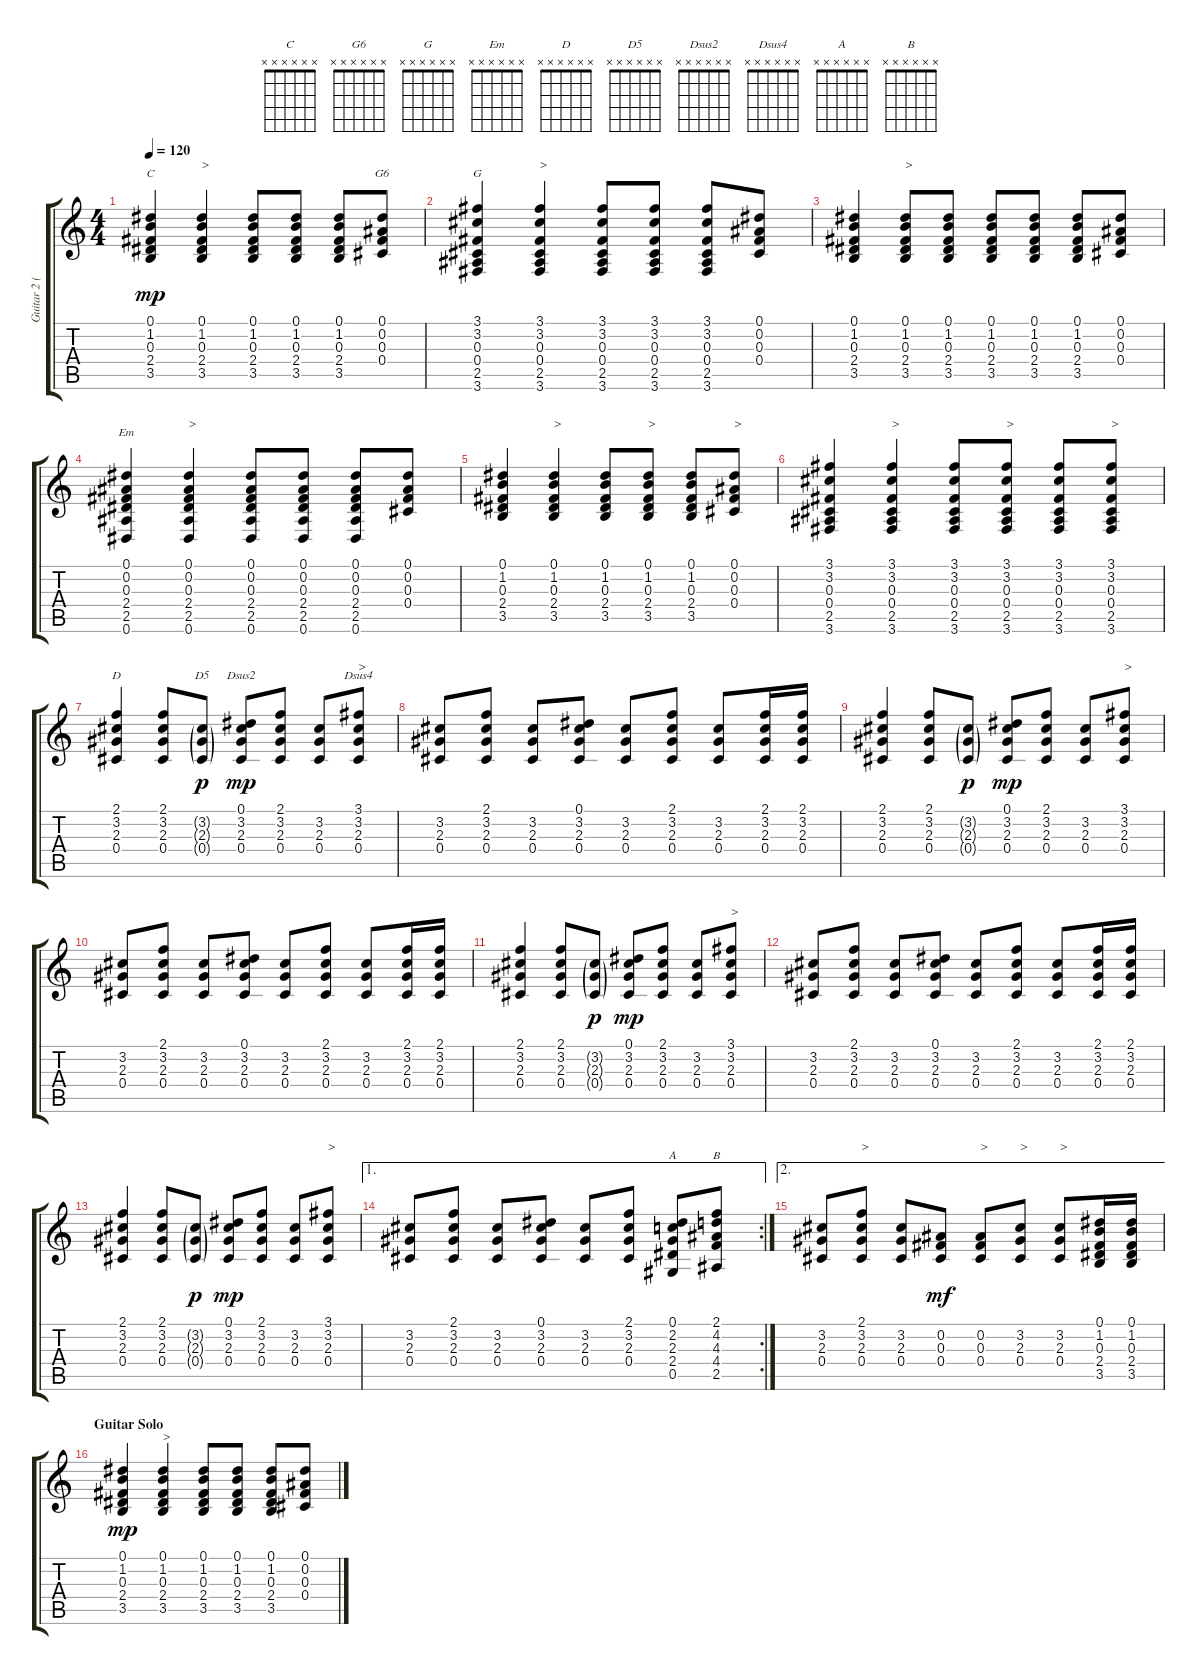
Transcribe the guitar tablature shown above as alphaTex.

\track ("Guitar 2 (Izzy)" "Guitar 2 (") {instrument acousticguitarsteel}
\staff {score tabs}
\tuning (Eb4 Bb3 Gb3 Db3 Ab2 Eb2) {hide}
\chord ("C" x x x x x x) {firstfret 0}
\chord ("G6" x x x x x x) {firstfret 0}
\chord ("G" x x x x x x) {firstfret 0}
\chord ("Em" x x x x x x) {firstfret 0}
\chord ("D" x x x x x x) {firstfret 0}
\chord ("D5" x x x x x x) {firstfret 0}
\chord ("Dsus2" x x x x x x) {firstfret 0}
\chord ("Dsus4" x x x x x x) {firstfret 0}
\chord ("A" x x x x x x) {firstfret 0}
\chord ("B" x x x x x x) {firstfret 0}
\ts (4 4)
\tempo 120
\clef g2
\ks c
(0.1 1.2 0.3 2.4 3.5).4{ch "C" dy mp} (0.1 1.2 0.3 2.4 3.5).4{txt ">"} (0.1 1.2 0.3 2.4 3.5).8 (0.1 1.2 0.3 2.4 3.5).8 (0.1 1.2 0.3 2.4 3.5).8 (0.1 0.2 0.3 0.4).8{ch "G6"} |
(3.1 3.2 0.3 0.4 2.5 3.6).4{ch "G"} (3.1 3.2 0.3 0.4 2.5 3.6).4{txt ">"} (3.1 3.2 0.3 0.4 2.5 3.6).8 (3.1 3.2 0.3 0.4 2.5 3.6).8 (3.1 3.2 0.3 0.4 2.5 3.6).8 (0.1 0.2 0.3 0.4).8 |
(0.1 1.2 0.3 2.4 3.5).4 (0.1 1.2 0.3 2.4 3.5).8{txt ">"} (0.1 1.2 0.3 2.4 3.5).8 (0.1 1.2 0.3 2.4 3.5).8 (0.1 1.2 0.3 2.4 3.5).8 (0.1 1.2 0.3 2.4 3.5).8 (0.1 0.2 0.3 0.4).8 |
(0.1 0.2 0.3 2.4 2.5 0.6).4{ch "Em"} (0.1 0.2 0.3 2.4 2.5 0.6).4{txt ">"} (0.1 0.2 0.3 2.4 2.5 0.6).8 (0.1 0.2 0.3 2.4 2.5 0.6).8 (0.1 0.2 0.3 2.4 2.5 0.6).8 (0.1 0.2 0.3 0.4).8 |
(0.1 1.2 0.3 2.4 3.5).4 (0.1 1.2 0.3 2.4 3.5).4{txt ">"} (0.1 1.2 0.3 2.4 3.5).8 (0.1 1.2 0.3 2.4 3.5).8{txt ">"} (0.1 1.2 0.3 2.4 3.5).8 (0.1 0.2 0.3 0.4).8{txt ">"} |
(3.1 3.2 0.3 0.4 2.5 3.6).4 (3.1 3.2 0.3 0.4 2.5 3.6).4{txt ">"} (3.1 3.2 0.3 0.4 2.5 3.6).8 (3.1 3.2 0.3 0.4 2.5 3.6).8{txt ">"} (3.1 3.2 0.3 0.4 2.5 3.6).8 (3.1 3.2 0.3 0.4 2.5 3.6).8{txt ">"} |
(2.1 3.2 2.3 0.4).4{ch "D"} (2.1 3.2 2.3 0.4).8 (3.2{g} 2.3{g} 0.4{g}).8{ch "D5" dy p} (0.1 3.2 2.3 0.4).8{ch "Dsus2" dy mp} (2.1 3.2 2.3 0.4).8 (3.2 2.3 0.4).8 (3.1 3.2 2.3 0.4).8{ch "Dsus4" txt ">"} |
(3.2 2.3 0.4).8 (2.1 3.2 2.3 0.4).8 (3.2 2.3 0.4).8 (0.1 3.2 2.3 0.4).8 (3.2 2.3 0.4).8 (2.1 3.2 2.3 0.4).8 (3.2 2.3 0.4).8 (2.1 3.2 2.3 0.4).16 (2.1 3.2 2.3 0.4).16 |
(2.1 3.2 2.3 0.4).4 (2.1 3.2 2.3 0.4).8 (3.2{g} 2.3{g} 0.4{g}).8{dy p} (0.1 3.2 2.3 0.4).8{dy mp} (2.1 3.2 2.3 0.4).8 (3.2 2.3 0.4).8 (3.1 3.2 2.3 0.4).8{txt ">"} |
(3.2 2.3 0.4).8 (2.1 3.2 2.3 0.4).8 (3.2 2.3 0.4).8 (0.1 3.2 2.3 0.4).8 (3.2 2.3 0.4).8 (2.1 3.2 2.3 0.4).8 (3.2 2.3 0.4).8 (2.1 3.2 2.3 0.4).16 (2.1 3.2 2.3 0.4).16 |
(2.1 3.2 2.3 0.4).4 (2.1 3.2 2.3 0.4).8 (3.2{g} 2.3{g} 0.4{g}).8{dy p} (0.1 3.2 2.3 0.4).8{dy mp} (2.1 3.2 2.3 0.4).8 (3.2 2.3 0.4).8 (3.1 3.2 2.3 0.4).8{txt ">"} |
(3.2 2.3 0.4).8 (2.1 3.2 2.3 0.4).8 (3.2 2.3 0.4).8 (0.1 3.2 2.3 0.4).8 (3.2 2.3 0.4).8 (2.1 3.2 2.3 0.4).8 (3.2 2.3 0.4).8 (2.1 3.2 2.3 0.4).16 (2.1 3.2 2.3 0.4).16 |
(2.1 3.2 2.3 0.4).4 (2.1 3.2 2.3 0.4).8 (3.2{g} 2.3{g} 0.4{g}).8{dy p} (0.1 3.2 2.3 0.4).8{dy mp} (2.1 3.2 2.3 0.4).8 (3.2 2.3 0.4).8 (3.1 3.2 2.3 0.4).8{txt ">"} |
\ae 1
\rc 2
(3.2 2.3 0.4).8 (2.1 3.2 2.3 0.4).8 (3.2 2.3 0.4).8 (0.1 3.2 2.3 0.4).8 (3.2 2.3 0.4).8 (2.1 3.2 2.3 0.4).8 (0.1 2.2 2.3 2.4 0.5).8{ch "A"} (2.1 4.2 4.3 4.4 2.5).8{ch "B"} |
\ae 2
(3.2 2.3 0.4).8 (2.1 3.2 2.3 0.4).8{txt ">"} (3.2 2.3 0.4).8 (0.2 0.3 0.4).8{dy mf} (0.2 0.3 0.4).8{txt ">"} (3.2 2.3 0.4).8{txt ">"} (3.2 2.3 0.4).8{txt ">"} (0.1 1.2 0.3 2.4 3.5).16 (0.1 1.2 0.3 2.4 3.5).16 |
\section ("" "Guitar Solo")
(0.1 1.2 0.3 2.4 3.5).4{dy mp} (0.1 1.2 0.3 2.4 3.5).4{txt ">"} (0.1 1.2 0.3 2.4 3.5).8 (0.1 1.2 0.3 2.4 3.5).8 (0.1 1.2 0.3 2.4 3.5).8 (0.1 0.2 0.3 0.4).8
